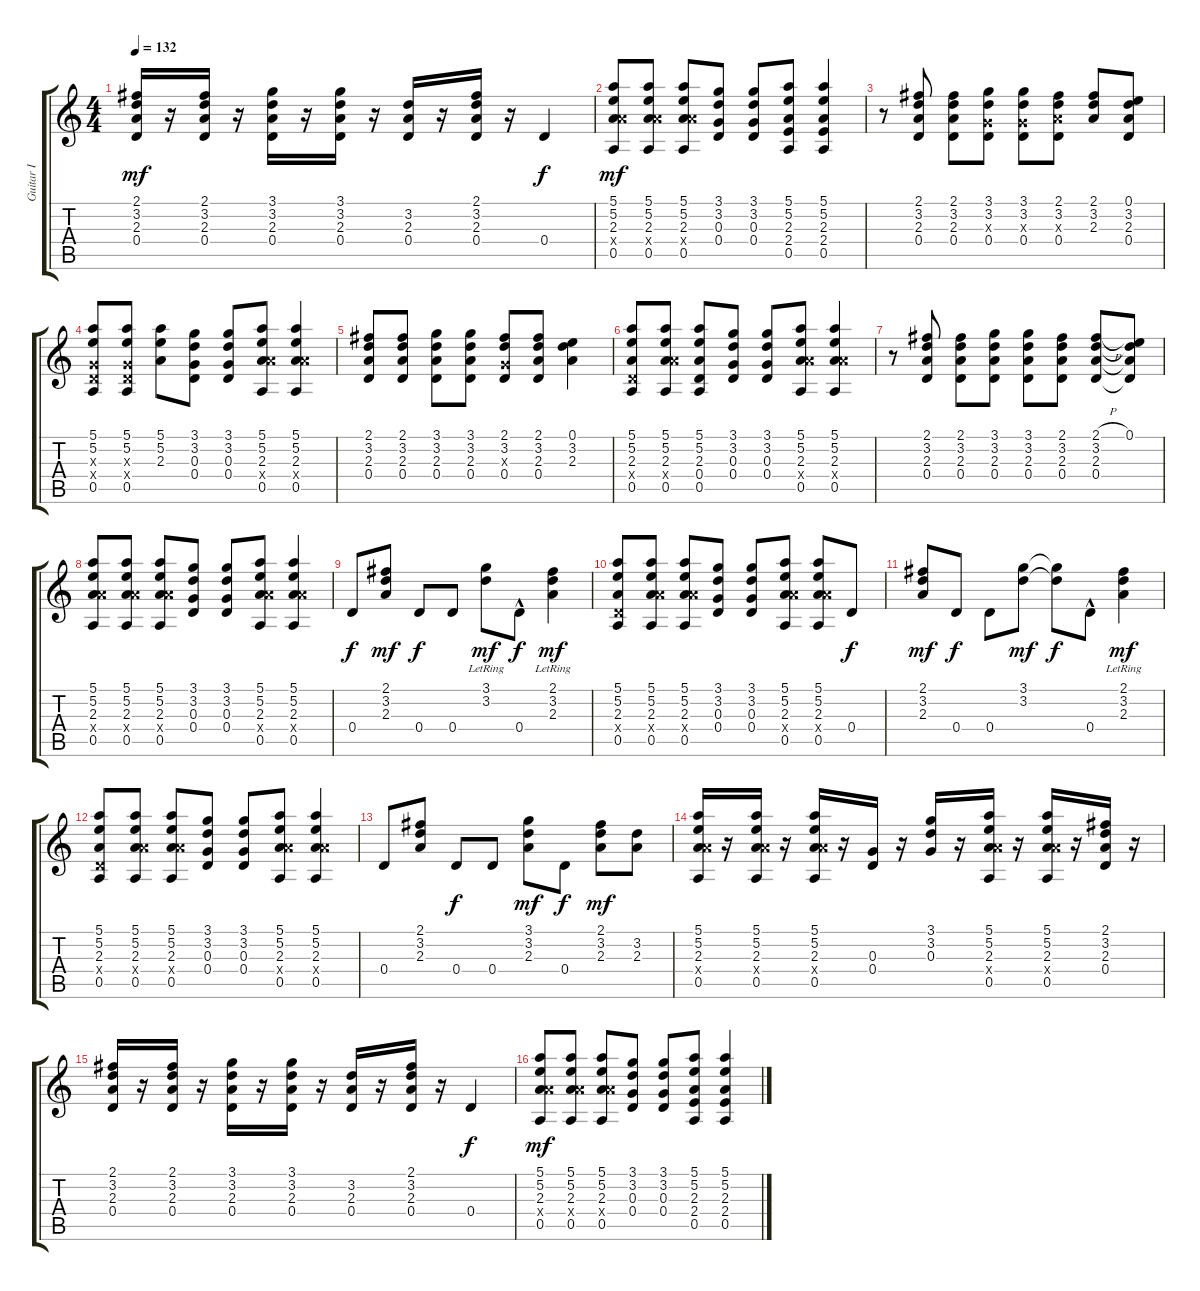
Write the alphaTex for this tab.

\track ("Guitar I" "Guitar I") {instrument overdrivenguitar}
\staff {score tabs}
\tuning (E4 B3 G3 D3 A2 E2) {hide}
\ts (4 4)
\tempo 132
\clef g2
\ks c
(2.1 3.2 2.3 0.4).16{dy mf} r.16 (2.1 3.2 2.3 0.4).16 r.16 (3.1 3.2 2.3 0.4).16 r.16 (3.1 3.2 2.3 0.4).16 r.16 (3.2 2.3 0.4).16 r.16 (2.1 3.2 2.3 0.4).16 r.16 0.4.4{dy f} |
(5.1 5.2 2.3 7.4{x} 0.5).8{dy mf} (5.1 5.2 2.3 7.4{x} 0.5).8 (5.1 5.2 2.3 7.4{x} 0.5).8 (3.1 3.2 0.3 0.4).8 (3.1 3.2 0.3 0.4).8 (5.1 5.2 2.3 2.4 0.5).8 (5.1 5.2 2.3 2.4 0.5).4 |
r.8 (2.1 3.2 2.3 0.4).8 (2.1 3.2 2.3 0.4).8 (3.1 3.2 0.3{x} 0.4).8 (3.1 3.2 0.3{x} 0.4).8 (2.1 3.2 2.3{x} 0.4).8 (2.1 3.2 2.3).8 (0.1 3.2 2.3 0.4).8 |
(5.1 5.2 0.3{x} 0.4{x} 0.5).8 (5.1 5.2 0.3{x} 0.4{x} 0.5).8 (5.1 5.2 2.3).8 (3.1 3.2 0.3 0.4).8 (3.1 3.2 0.3 0.4).8 (5.1 5.2 2.3 7.4{x} 0.5).8 (5.1 5.2 2.3 7.4{x} 0.5).4 |
(2.1 3.2 2.3 0.4).8 (2.1 3.2 2.3 0.4).8 (3.1 3.2 2.3 0.4).8 (3.1 3.2 2.3 0.4).8 (2.1 3.2 0.3{x} 0.4).8 (2.1 3.2 2.3 0.4).8 (0.1 3.2 2.3).4 |
(5.1 5.2 2.3 0.4{x} 0.5).8 (5.1 5.2 2.3 7.4{x} 0.5).8 (5.1 5.2 2.3 0.4 0.5).8 (3.1 3.2 0.3 0.4).8 (3.1 3.2 0.3 0.4).8 (5.1 5.2 2.3 7.4{x} 0.5).8 (5.1 5.2 2.3 7.4{x} 0.5).4 |
r.8 (2.1 3.2 2.3 0.4).8 (2.1 3.2 2.3 0.4).8 (3.1 3.2 2.3 0.4).8 (3.1 3.2 2.3 0.4).8 (2.1 3.2 2.3 0.4).8 (2.1{h} 3.2 2.3 0.4).8 (0.1 3.2{t} 2.3{t} 0.4{t}).8 |
(5.1 5.2 2.3 7.4{x} 0.5).8 (5.1 5.2 2.3 7.4{x} 0.5).8 (5.1 5.2 2.3 7.4{x} 0.5).8 (3.1 3.2 0.3 0.4).8 (3.1 3.2 0.3 0.4).8 (5.1 5.2 2.3 7.4{x} 0.5).8 (5.1 5.2 2.3 7.4{x} 0.5).4 |
0.4.8{dy f} (2.1 3.2 2.3).8{dy mf} 0.4.8{dy f} 0.4.8 (3.1{lr} 3.2{lr}).8{dy mf} 0.4{hac}.8{dy f} (2.1{lr} 3.2{lr} 2.3{lr}).4{dy mf} |
(5.1 5.2 2.3 0.4{x} 0.5).8 (5.1 5.2 2.3 7.4{x} 0.5).8 (5.1 5.2 2.3 7.4{x} 0.5).8 (3.1 3.2 0.3 0.4).8 (3.1 3.2 0.3 0.4).8 (5.1 5.2 2.3 7.4{x} 0.5).8 (5.1 5.2 2.3 7.4{x} 0.5).8 0.4.8{dy f} |
(2.1 3.2 2.3).8{dy mf} 0.4.8{dy f} 0.4.8 (3.1 3.2).8{dy mf} (3.1{t} 3.2{t}).8{dy f} 0.4{hac}.8 (2.1{lr} 3.2{lr} 2.3{lr}).4{dy mf} |
(5.1 5.2 2.3 0.4{x} 0.5).8 (5.1 5.2 2.3 7.4{x} 0.5).8 (5.1 5.2 2.3 7.4{x} 0.5).8 (3.1 3.2 0.3 0.4).8 (3.1 3.2 0.3 0.4).8 (5.1 5.2 2.3 7.4{x} 0.5).8 (5.1 5.2 2.3 7.4{x} 0.5).4 |
0.4.8 (2.1 3.2 2.3).8 0.4.8{dy f} 0.4.8 (3.1 3.2 2.3).8{dy mf} 0.4.8{dy f} (2.1 3.2 2.3).8{dy mf} (3.2 2.3).8 |
(5.1 5.2 2.3 7.4{x} 0.5).16 r.16 (5.1 5.2 2.3 7.4{x} 0.5).16 r.16 (5.1 5.2 2.3 7.4{x} 0.5).16 r.16 (0.3 0.4).16 r.16 (3.1 3.2 0.3).16 r.16 (5.1 5.2 2.3 7.4{x} 0.5).16 r.16 (5.1 5.2 2.3 7.4{x} 0.5).16 r.16 (2.1 3.2 2.3 0.4).16 r.16 |
(2.1 3.2 2.3 0.4).16 r.16 (2.1 3.2 2.3 0.4).16 r.16 (3.1 3.2 2.3 0.4).16 r.16 (3.1 3.2 2.3 0.4).16 r.16 (3.2 2.3 0.4).16 r.16 (2.1 3.2 2.3 0.4).16 r.16 0.4.4{dy f} |
(5.1 5.2 2.3 7.4{x} 0.5).8{dy mf} (5.1 5.2 2.3 7.4{x} 0.5).8 (5.1 5.2 2.3 7.4{x} 0.5).8 (3.1 3.2 0.3 0.4).8 (3.1 3.2 0.3 0.4).8 (5.1 5.2 2.3 2.4 0.5).8 (5.1 5.2 2.3 2.4 0.5).4
